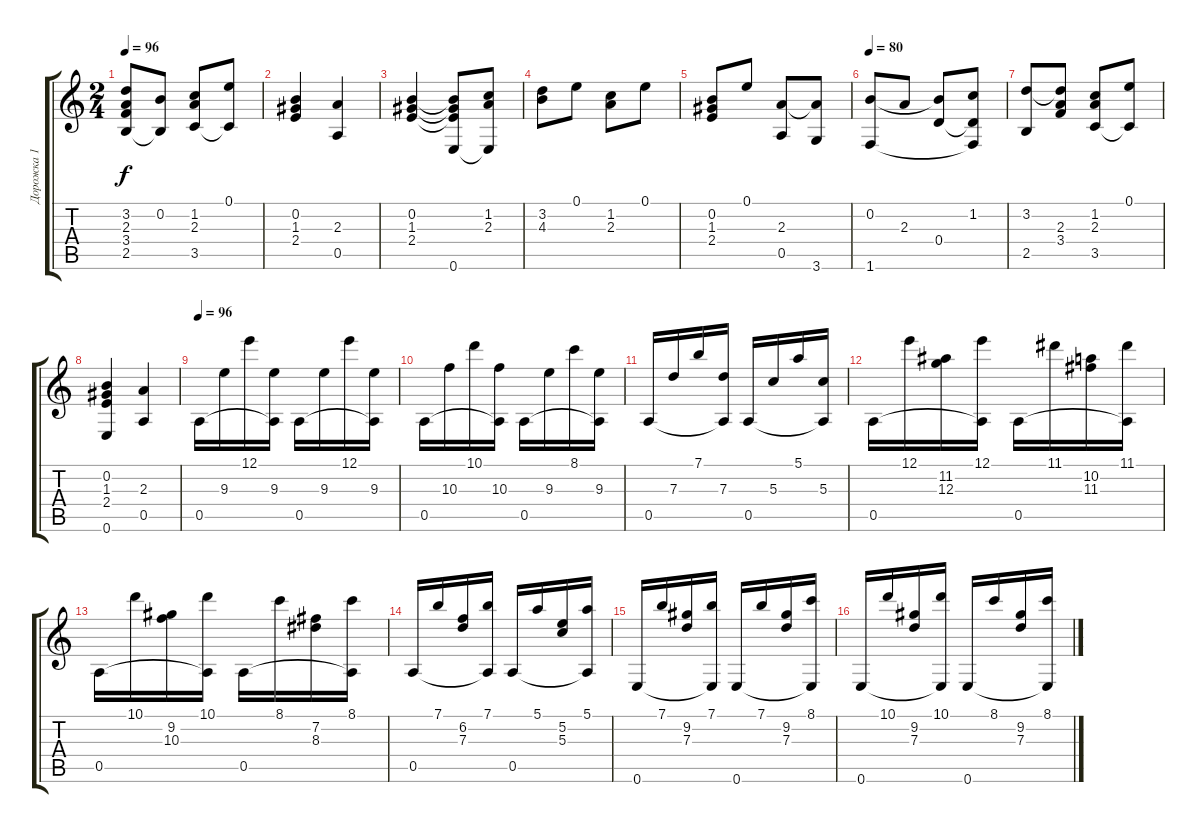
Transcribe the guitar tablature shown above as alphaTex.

\track ("Дорожка 1" "Дорожка 1") {instrument acousticguitarsteel}
\staff {score tabs}
\tuning (E4 B3 G3 D3 A2 E2) {hide}
\ts (2 4)
\tempo 96
\clef g2
\ks c
(3.2 2.3 3.4 2.5).8{dy f} (0.2 2.5{t}).8 (1.2 2.3 3.5).8 (0.1 3.5{t}).8 |
(0.2 1.3 2.4).4 (2.3 0.5).4 |
(0.2 1.3 2.4).4 (0.2{t} 1.3{t} 2.4{t} 0.6).8 (1.2 2.3 0.6{t}).8 |
(3.2 4.3).8 0.1.8 (1.2 2.3).8 0.1.8 |
(0.2 1.3 2.4).8 0.1.8 (2.3 0.5).8 (2.3{t} 3.6).8 |
\tempo 80
(0.2 1.6).8 2.3.8 (0.2{t} 0.4).8 (1.2 0.4{t} 1.6{t}).8 |
(3.2 2.5).8 (3.2{t} 2.3 3.4).8 (1.2 2.3 3.5).8 (0.1 3.5{t}).8 |
(0.2 1.3 2.4 0.6).4 (2.3 0.5).4 |
\tempo 96
0.5.16 9.3.16 12.1.16 (9.3 0.5{t}).16 0.5.16 9.3.16 12.1.16 (9.3 0.5{t}).16 |
0.5.16 10.3.16 10.1.16 (10.3 0.5{t}).16 0.5.16 9.3.16 8.1.16 (9.3 0.5{t}).16 |
0.5.16 7.3.16 7.1.16 (7.3 0.5{t}).16 0.5.16 5.3.16 5.1.16 (5.3 0.5{t}).16 |
0.5.16 12.1.16 (11.2 12.3).16 (12.1 0.5{t}).16 0.5.16 11.1.16 (10.2 11.3).16 (11.1 0.5{t}).16 |
0.5.16 10.1.16 (9.2 10.3).16 (10.1 0.5{t}).16 0.5.16 8.1.16 (7.2 8.3).16 (8.1 0.5{t}).16 |
0.5.16 7.1.16 (6.2 7.3).16 (7.1 0.5{t}).16 0.5.16 5.1.16 (5.2 5.3).16 (5.1 0.5{t}).16 |
0.6.16 7.1.16 (9.2 7.3).16 (7.1 0.6{t}).16 0.6.16 7.1.16 (9.2 7.3).16 (8.1 0.6{t}).16 |
0.6.16 10.1.16 (9.2 7.3).16 (10.1 0.6{t}).16 0.6.16 8.1.16 (9.2 7.3).16 (8.1 0.6{t}).16
